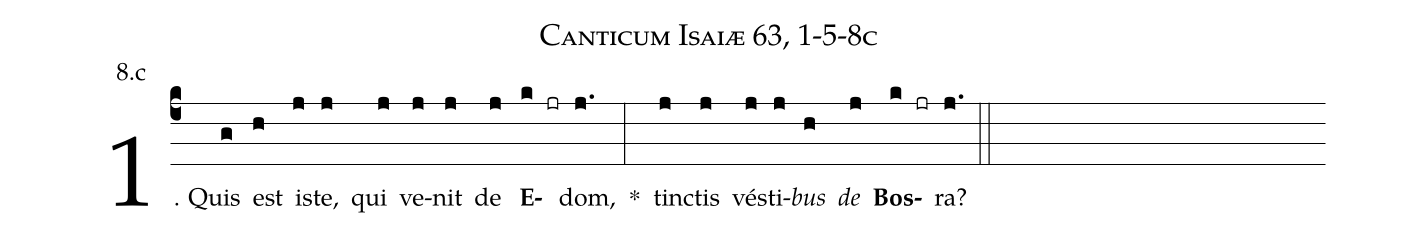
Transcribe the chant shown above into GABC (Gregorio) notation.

name: Canticum Isaiæ 63, 1-5-8c;
annotation: 8.c;
%%
(c4)1. Quis(g) est(h) is(j)te,(j) qui(j) ve(j)nit(j) de(j) <b>E</b>(k jr)dom,(j.) *(:) tinc(j)tis(j) vés(j)ti(j)<i>bus</i>(h) <i>de</i>(j) <b>Bos</b>(k jr)ra?(j.) (::)
